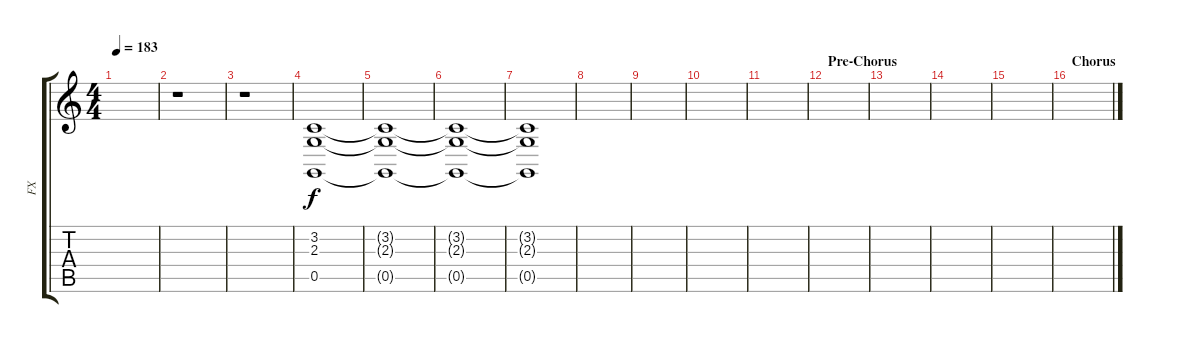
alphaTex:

\track ("FX" "FX") {instrument stringensemble1}
\staff {score tabs}
\tuning (D4 A3 F3 C3 G2 C2) {hide}
\ts (4 4)
\tempo 183
\clef g2
\ks c
|
r.1 |
r.1 |
(3.2 2.3 0.5).1 |
(3.2{t} 2.3{t} 0.5{t}).1 |
(3.2{t} 2.3{t} 0.5{t}).1 |
(3.2{t} 2.3{t} 0.5{t}).1 |
|
|
|
|
\section ("" "Pre-Chorus")
|
|
|
|
\section ("" "Chorus")
